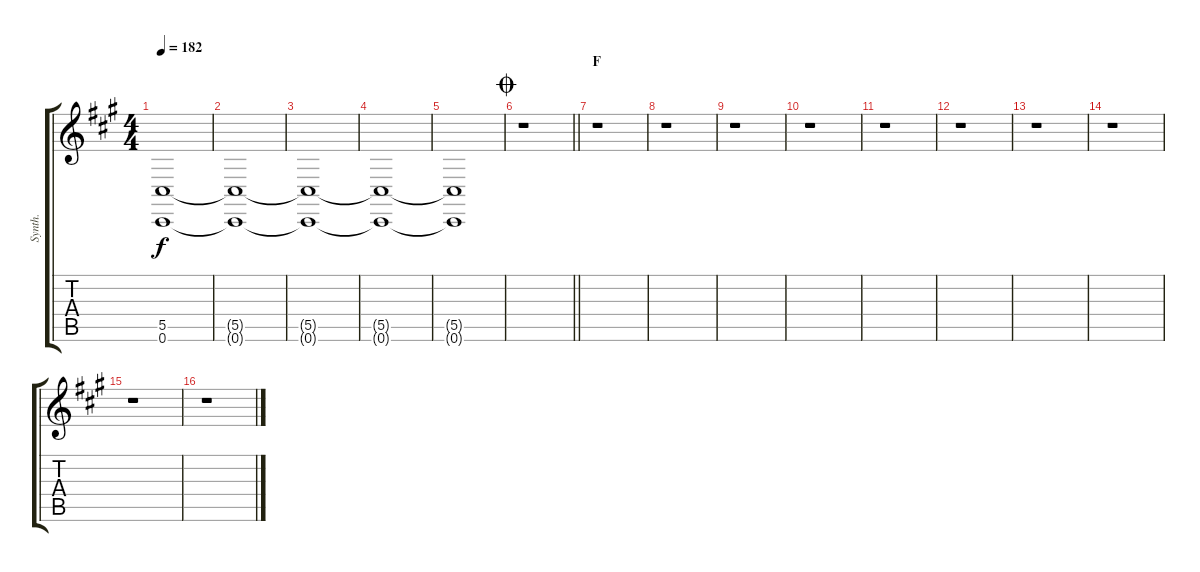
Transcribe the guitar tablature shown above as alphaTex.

\track ("Synth." "Synth.") {instrument pad8sweep}
\staff {score tabs}
\tuning (Eb4 Bb3 Gb3 Db3 Ab2 Db2) {hide}
\ts (4 4)
\tempo 182
\clef g2
\ks a
(5.5 0.6).1{dy f instrument pad8sweep} |
(5.5{t} 0.6{t}).1 |
(5.5{t} 0.6{t}).1 |
(5.5{t} 0.6{t}).1 |
(5.5{t} 0.6{t}).1 |
\jump coda
\barLineRight lightlight
r.1 |
\section ("" "F")
r.1 |
r.1 |
r.1 |
r.1 |
r.1 |
r.1 |
r.1 |
r.1 |
r.1 |
r.1
